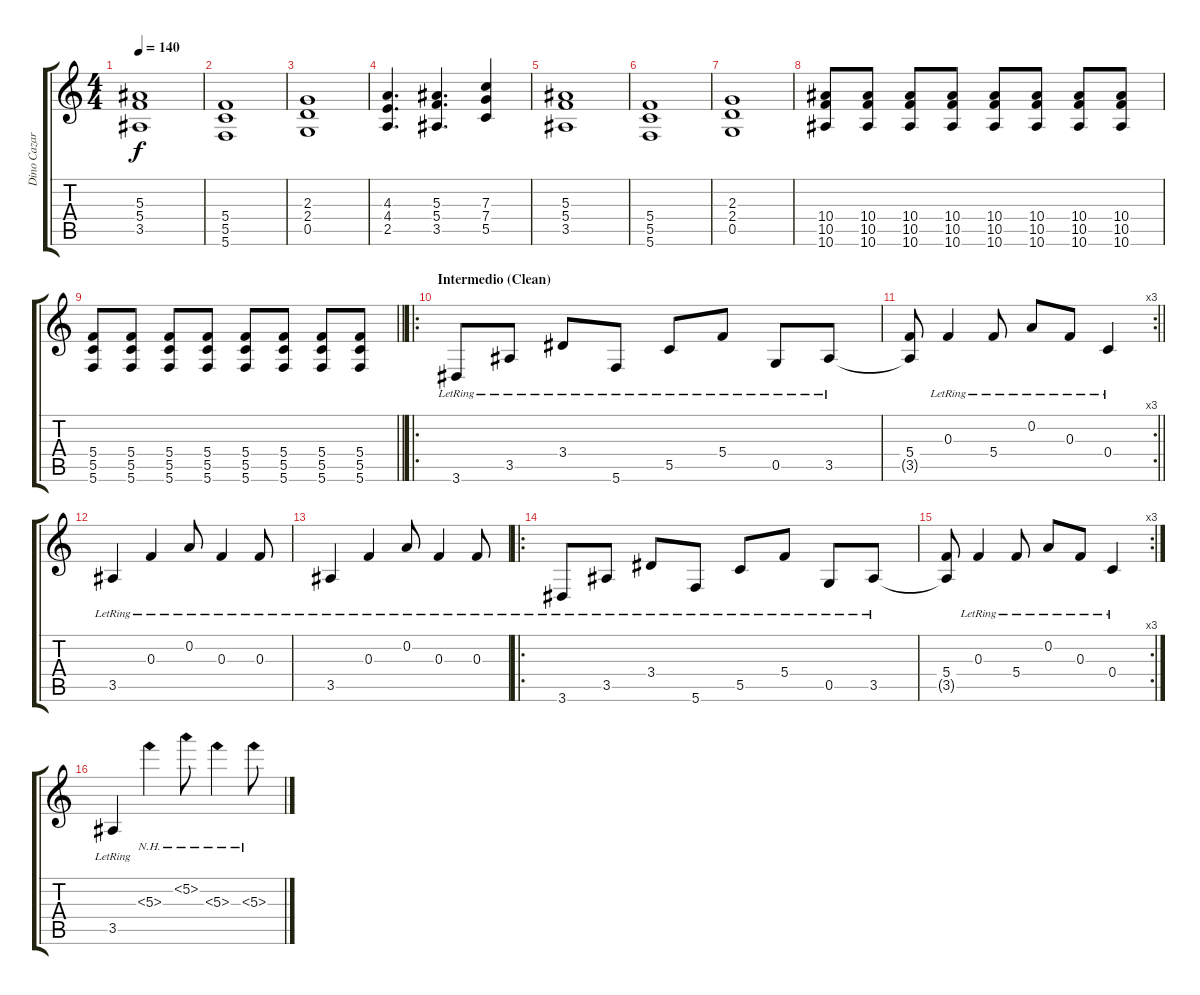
\track ("Dino Cazares \"Asesino\"" "Dino Cazar") {instrument acousticguitarsteel}
\staff {score tabs}
\tuning (D4 A3 F3 C3 G2 C2) {hide}
\ts (4 4)
\tempo 140
\clef g2
\ks c
(5.3 5.4 3.5).1{dy f} |
(5.4 5.5 5.6).1 |
(2.3 2.4 0.5).1 |
(4.3 4.4 2.5).4{d} (5.3 5.4 3.5).4{d} (7.3 7.4 5.5).4 |
(5.3 5.4 3.5).1 |
(5.4 5.5 5.6).1 |
(2.3 2.4 0.5).1 |
(10.4 10.5 10.6).8 (10.4 10.5 10.6).8 (10.4 10.5 10.6).8 (10.4 10.5 10.6).8 (10.4 10.5 10.6).8 (10.4 10.5 10.6).8 (10.4 10.5 10.6).8 (10.4 10.5 10.6).8 |
\barLineRight lightlight
(5.4 5.5 5.6).8 (5.4 5.5 5.6).8 (5.4 5.5 5.6).8 (5.4 5.5 5.6).8 (5.4 5.5 5.6).8 (5.4 5.5 5.6).8 (5.4 5.5 5.6).8 (5.4 5.5 5.6).8 |
\ro
\section ("" "Intermedio (Clean)")
3.6{lr}.8{instrument acousticguitarsteel} 3.5{lr}.8 3.4{lr}.8 5.6{lr}.8 5.5{lr}.8 5.4{lr}.8 0.5{lr}.8 3.5{lr}.8 |
\rc 3
\barLineRight lightlight
(5.4 3.5{t}).8 0.3{lr}.4 5.4{lr}.8 0.2{lr}.8 0.3{lr}.8 0.4{lr}.4 |
3.5{lr}.4 0.3{lr}.4 0.2{lr}.8 0.3{lr}.4 0.3{lr}.8 |
3.5{lr}.4 0.3{lr}.4 0.2{lr}.8 0.3{lr}.4 0.3{lr}.8 |
\ro
3.6{lr}.8 3.5{lr}.8 3.4{lr}.8 5.6{lr}.8 5.5{lr}.8 5.4{lr}.8 0.5{lr}.8 3.5{lr}.8 |
\rc 3
(5.4 3.5{t}).8 0.3{lr}.4 5.4{lr}.8 0.2{lr}.8 0.3{lr}.8 0.4{lr}.4 |
3.5{lr}.4 5.3{nh}.4 5.2{nh}.8 5.3{nh}.4 5.3{nh}.8
